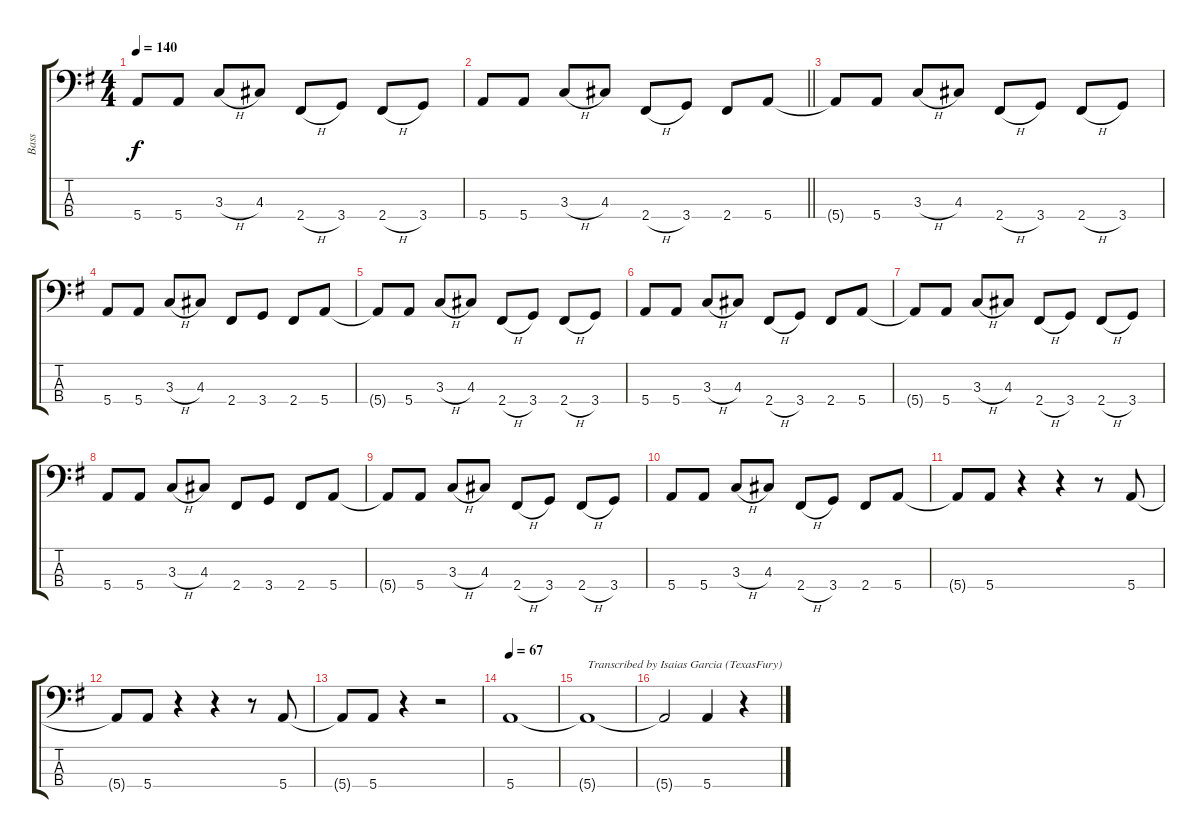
\track ("Bass" "Bass") {instrument electricbassfinger}
\staff {score tabs}
\tuning (G2 D2 A1 E1) {hide}
\ts (4 4)
\tempo 140
\clef f4
\ks g
5.4{t}.8{dy f} 5.4.8 3.3{h}.8 4.3.8 2.4{h}.8 3.4.8 2.4{h}.8 3.4.8 |
\barLineRight lightlight
5.4.8 5.4.8 3.3{h}.8 4.3.8 2.4{h}.8 3.4.8 2.4.8 5.4.8 |
5.4{t}.8 5.4.8 3.3{h}.8 4.3.8 2.4{h}.8 3.4.8 2.4{h}.8 3.4.8 |
5.4.8 5.4.8 3.3{h}.8 4.3.8 2.4.8 3.4.8 2.4.8 5.4.8 |
5.4{t}.8 5.4.8 3.3{h}.8 4.3.8 2.4{h}.8 3.4.8 2.4{h}.8 3.4.8 |
5.4.8 5.4.8 3.3{h}.8 4.3.8 2.4{h}.8 3.4.8 2.4.8 5.4.8 |
5.4{t}.8 5.4.8 3.3{h}.8 4.3.8 2.4{h}.8 3.4.8 2.4{h}.8 3.4.8 |
5.4.8 5.4.8 3.3{h}.8 4.3.8 2.4.8 3.4.8 2.4.8 5.4.8 |
5.4{t}.8 5.4.8 3.3{h}.8 4.3.8 2.4{h}.8 3.4.8 2.4{h}.8 3.4.8 |
5.4.8 5.4.8 3.3{h}.8 4.3.8 2.4{h}.8 3.4.8 2.4.8 5.4.8 |
5.4{t}.8 5.4.8 r.4 r.4 r.8 5.4.8 |
5.4{t}.8 5.4.8 r.4 r.4 r.8 5.4.8 |
5.4{t}.8 5.4.8 r.4 r.2 |
\tempo 67
5.4.1 |
5.4{t}.1{txt "Transcribed by Isaias Garcia (TexasFury)"} |
5.4{t}.2 5.4.4 r.4
